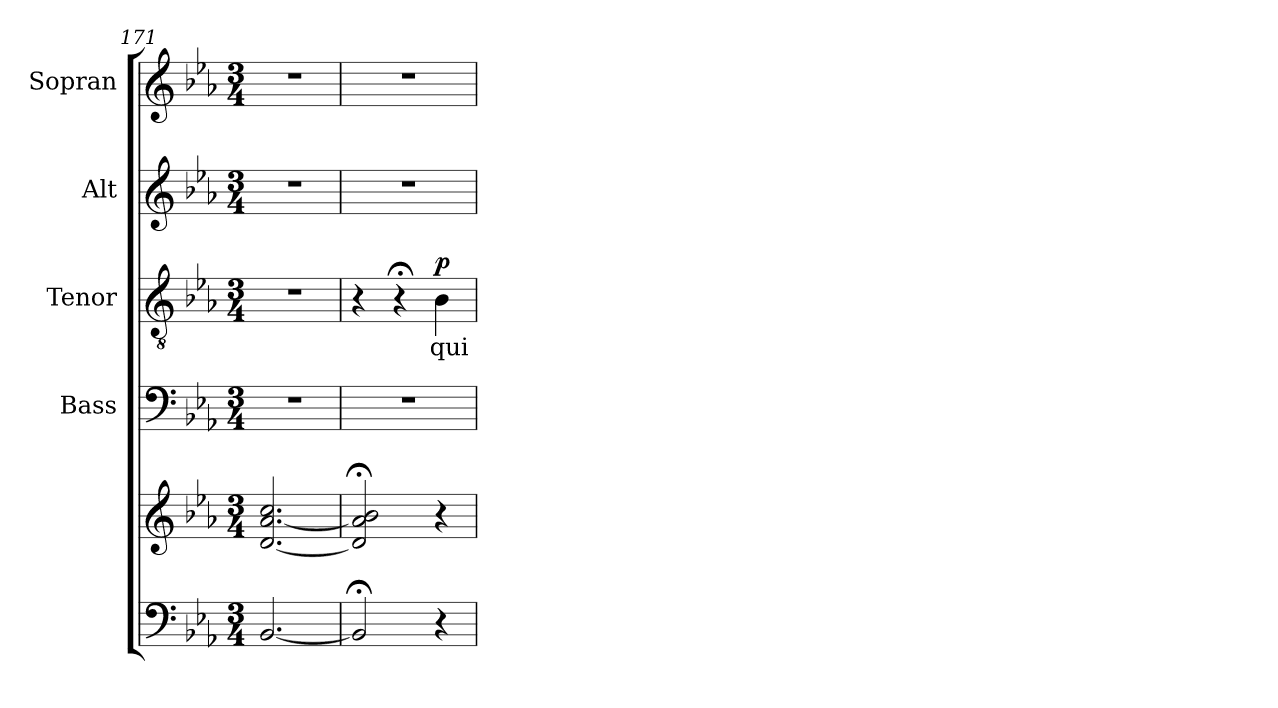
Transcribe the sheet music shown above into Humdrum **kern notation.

**kern	**kern	**kern	**kern	**text	**dynam	**kern	**kern
*part5	*part5	*part4	*part3	*part3	*part3	*part2	*part1
*staff6	*staff5	*staff4	*staff3	*staff3	*staff3	*staff2	*staff1
*	*	*I"Bass	*I"Tenor	*	*	*I"Alt	*I"Sopran
*	*	*I'B.	*I'T.	*	*	*I'A.	*I'S.
*clefF4	*clefG2	*clefF4	*clefGv2	*	*	*clefG2	*clefG2
*k[b-e-a-]	*k[b-e-a-]	*k[b-e-a-]	*k[b-e-a-]	*	*	*k[b-e-a-]	*k[b-e-a-]
*E-:	*E-:	*E-:	*E-:	*	*	*E-:	*E-:
*M3/4	*M3/4	*M3/4	*M3/4	*	*	*M3/4	*M3/4
=171	=171	=171	=171	=171	=171	=171	=171
[2.BB-/	[2.d/ [2.a-/ 2.cc/	2.r	2.r	.	.	2.r	2.r
=172	=172	=172	=172	=172	=172	=172	=172
2BB-;</]	2d/];< 2a-/];< 2b-/;<	2.r	4r	.	.	2.r	2.r
.	.	.	4r;<	.	.	.	.
!	!	!	!	!LO:LY:b	!LO:DY:a	!	!
4r	4r	.	4B-\	qui	p	.	.
=	=	=	=	=	=	=	=
*-	*-	*-	*-	*-	*-	*-	*-
